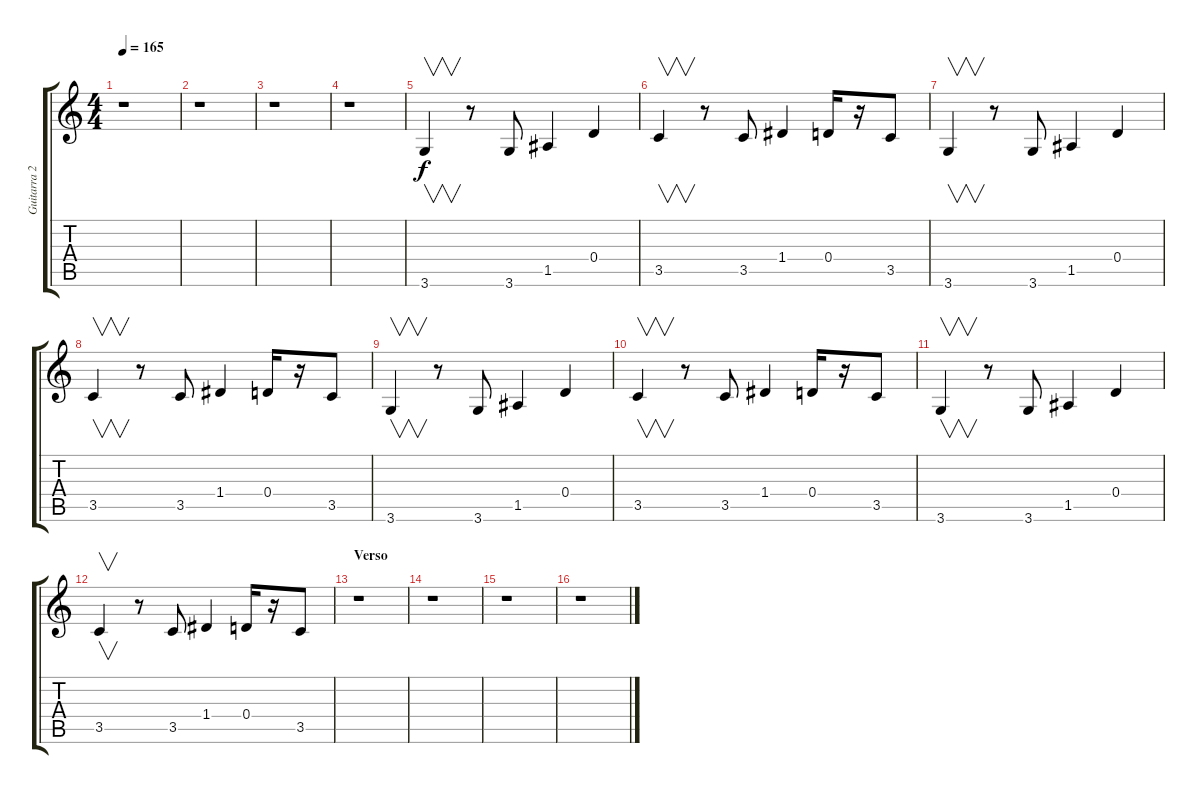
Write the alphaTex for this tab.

\track ("Guitarra 2" "Guitarra 2") {instrument electricguitarclean}
\staff {score tabs}
\tuning (E4 B3 G3 D3 A2 E2) {hide}
\ts (4 4)
\tempo 165
\clef g2
\ks c
r.1{dy f instrument electricguitarclean} |
r.1 |
r.1 |
r.1 |
3.6.4{v} r.8 3.6.8 1.5.4 0.4.4 |
3.5.4{v} r.8 3.5.8 1.4.4 0.4.16 r.16 3.5.8 |
3.6.4{v} r.8 3.6.8 1.5.4 0.4.4 |
3.5.4{v} r.8 3.5.8 1.4.4 0.4.16 r.16 3.5.8 |
3.6.4{v} r.8 3.6.8 1.5.4 0.4.4 |
3.5.4{v} r.8 3.5.8 1.4.4 0.4.16 r.16 3.5.8 |
3.6.4{v} r.8 3.6.8 1.5.4 0.4.4 |
3.5.4{v} r.8 3.5.8 1.4.4 0.4.16 r.16 3.5.8 |
\section ("" "Verso")
r.1 |
r.1 |
r.1 |
r.1
